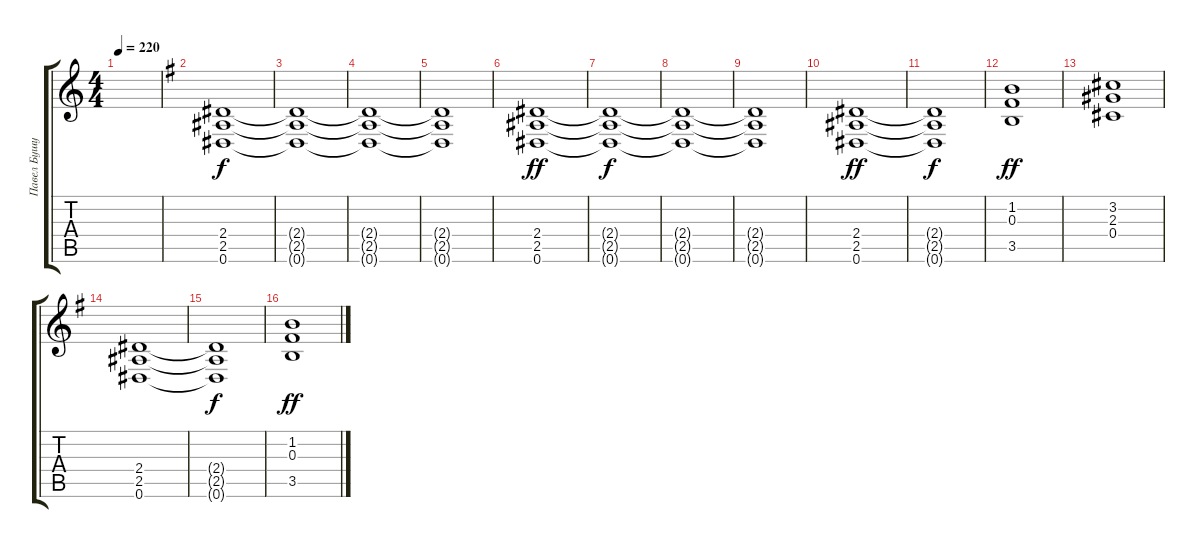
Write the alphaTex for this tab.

\track ("Павел Бушуев" "Павел Бушу") {instrument distortionguitar}
\staff {score tabs}
\tuning (Eb4 Bb3 Gb3 Db3 Ab2 Eb2) {hide}
\ts (4 4)
\tempo 220
\clef g2
\ks c
|
\ks g
(2.4 2.5 0.6).1 |
(2.4{t} 2.5{t} 0.6{t}).1{dy f} |
(2.4{t} 2.5{t} 0.6{t}).1 |
(2.4{t} 2.5{t} 0.6{t}).1 |
(2.4 2.5 0.6).1{dy ff} |
(2.4{t} 2.5{t} 0.6{t}).1{dy f} |
(2.4{t} 2.5{t} 0.6{t}).1 |
(2.4{t} 2.5{t} 0.6{t}).1 |
(2.4 2.5 0.6).1{dy ff} |
(2.4{t} 2.5{t} 0.6{t}).1{dy f} |
(1.2 0.3 3.5).1{dy ff} |
(3.2 2.3 0.4).1 |
(2.4 2.5 0.6).1 |
(2.4{t} 2.5{t} 0.6{t}).1{dy f} |
(1.2 0.3 3.5).1{dy ff}
